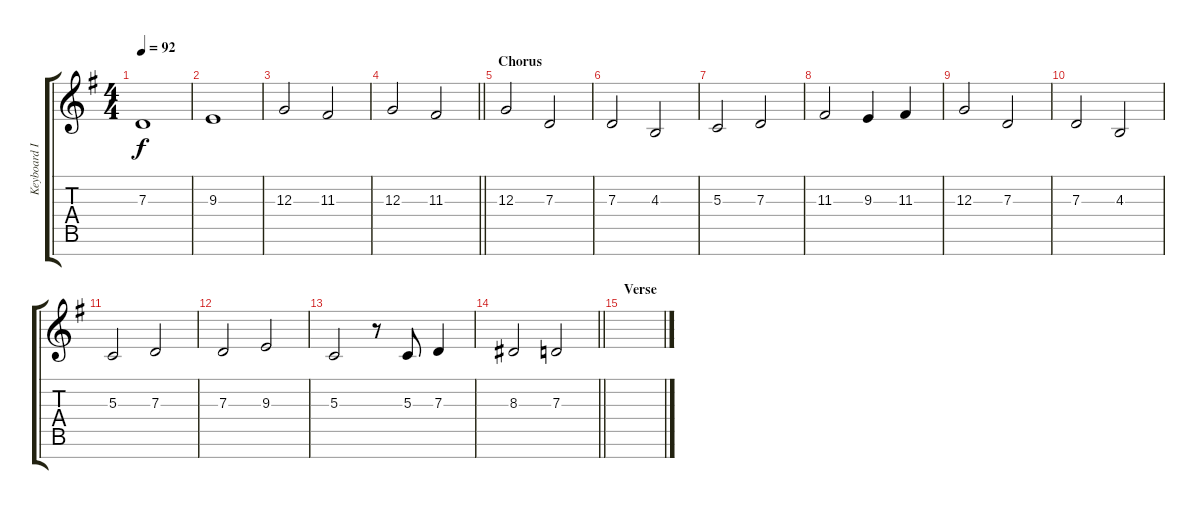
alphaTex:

\track ("Keyboard II" "Keyboard I") {instrument pad2warm}
\staff {score tabs}
\tuning (E4 B3 G3 D3 A2 E2 B1) {hide}
\ts (4 4)
\tempo 92
\clef g2
\ks g
7.3.1{dy f} |
9.3.1 |
12.3.2 11.3.2 |
\barLineRight lightlight
12.3.2 11.3.2 |
\section ("" "Chorus")
12.3.2 7.3.2 |
7.3.2 4.3.2 |
5.3.2 7.3.2 |
11.3.2 9.3.4 11.3.4 |
12.3.2 7.3.2 |
7.3.2 4.3.2 |
5.3.2 7.3.2 |
7.3.2 9.3.2 |
5.3.2 r.8 5.3.8 7.3.4 |
\barLineRight lightlight
8.3.2 7.3.2 |
\section ("" "Verse")
